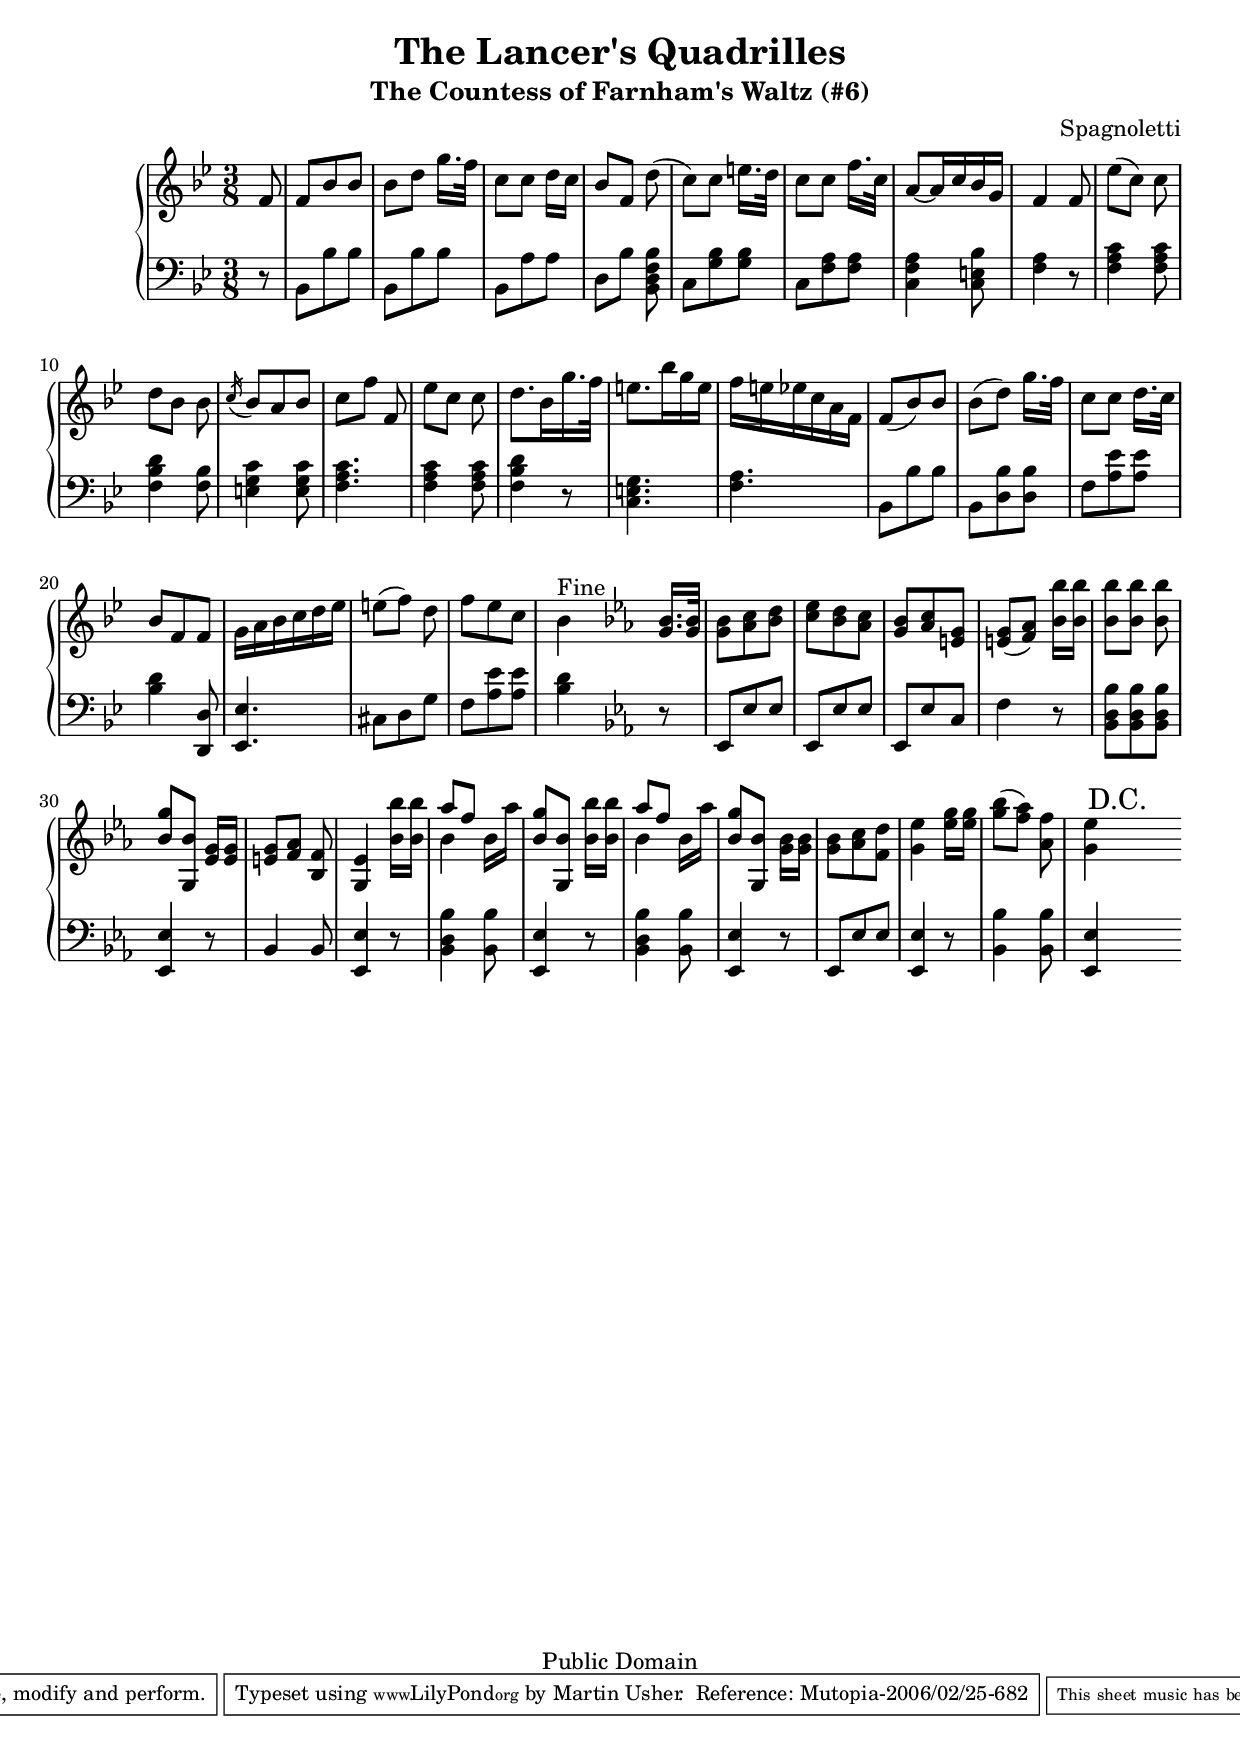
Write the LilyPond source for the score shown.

\header {
  title = "The Lancer's Quadrilles"
  subtitle = "The Countess of Farnham's Waltz (#6)"
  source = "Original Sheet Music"
  composer = "Spagnoletti"
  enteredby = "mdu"
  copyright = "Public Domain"
  
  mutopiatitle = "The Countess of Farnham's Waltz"
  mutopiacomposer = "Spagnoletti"
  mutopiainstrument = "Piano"
  date = "c1860"
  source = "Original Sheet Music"
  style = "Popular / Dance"
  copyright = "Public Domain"
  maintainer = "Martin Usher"
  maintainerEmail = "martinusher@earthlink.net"
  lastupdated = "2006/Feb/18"
 
  texidoc = "This is the last of a set of six dances publised in the mid 1800s.

  The title page text reads:-
  
  The Lancer's Quadrilles', or 'Duval (of Dublin)'s Second Set', Seventh Edition
  Containing Les Graces, Lodoiska, La Dorset, La Native & Les Lanciers with proper
  figures in French and English, as Danced at Almack's London (and at the Rotunda,
  Dublin), to which is added A New Waltz, by Sigr Spagnoletti and the Stop Waltz,
  respectfully dedicated to the Countess of Farnham.
  
  NB The Public are particularily cautioned against spurious Copies of this
  Work & are requested to observe that no other set can contain the whole
  of the Original Tunes but those bearing the Signature of....."

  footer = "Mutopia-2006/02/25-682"
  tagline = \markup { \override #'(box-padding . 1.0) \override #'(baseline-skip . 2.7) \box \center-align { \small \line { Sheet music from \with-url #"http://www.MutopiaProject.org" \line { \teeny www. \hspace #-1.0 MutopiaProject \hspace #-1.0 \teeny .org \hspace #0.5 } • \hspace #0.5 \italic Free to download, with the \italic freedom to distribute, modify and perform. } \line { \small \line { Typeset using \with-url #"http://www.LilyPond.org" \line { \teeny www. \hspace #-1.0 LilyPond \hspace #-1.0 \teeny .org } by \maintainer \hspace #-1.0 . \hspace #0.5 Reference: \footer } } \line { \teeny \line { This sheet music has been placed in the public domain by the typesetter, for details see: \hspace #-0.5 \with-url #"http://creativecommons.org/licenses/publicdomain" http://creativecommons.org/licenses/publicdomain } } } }
}

\version "2.6.0"

PianoRH = \relative c' {
	\clef treble
	\key bes \major
	\time 3/8
	
	\partial 8 f8 						|
	f bes bes						|
	bes[ d] g16.[ f32]					|
	c8[ c] d16[ c]						|
	bes8[ f] d'(						|
	c[) c] e16.[ d32]					|
	c8[ c] f16.[ c32]					|
	
	a8[ ~ a16 c bes g]					|
	f4 \bar ":|:" f8					|
	ees'[( c]) c						|
	d[ bes] bes						|
	\acciaccatura c16 bes8 a bes				|
	c[ f] f,						|
	ees'[ c] c						|
	
	d8.[ bes16 g'16. f32]					|
	e8.[ bes'16 g e]					|
	f[ e ees c a f]						|
	f8( bes) bes						|
	bes[( d]) g16. f32					|
	c8[ c] d16.[ c32]					|
	bes8 f f						|
	
	g16 a bes c d ees					|
	e8[( f]) d						|
	f ees c							|
	bes4^\markup { "Fine" } \bar ":|:"
		\key ees \major < g bes >16. < g bes >32 	|
	< g bes >8 < aes c > < bes d >				|
	< c ees > < bes d > < aes c >				|
	< g bes > < aes c > < e g >				|
	
	< e g >[( < f aes >]) < bes bes' >16 < bes bes' >	|
	< bes bes' >8[ < bes bes' >8] < bes bes' >		|
	< bes g' >[ < g, bes' >] < ees' g >16 < ees g >		|
	< e g >8[ < f aes >] < bes, f' >			|
	< g ees' >4 \bar ":|:"
		< bes' bes' >16 < bes bes' >			|
	<< \stemDown bes4 \\ \stemUp { aes'8[ f8] } >>
		bes,16[ aes']					|
	\stemUp < bes, g' >8[ < g, bes' >]
		\stemDown < bes' bes' >16[ < bes bes' >16]	|

	<< \stemDown bes4 \\ \stemUp { aes'8[ f8] } >>
		bes,16[ aes']					|
	\stemUp < bes, g' >8[ < g, bes' >]
		\stemDown < g' bes >16[ < g bes >16]		|
	< g bes >8 < aes c > < f d' >				|
	< g ees' >4 < ees' g >16[ < ees g >16]			|
	< g bes >8[( < f aes >]) < aes, f' >			|
	< g ees' >4 \bar ":|" \mark \markup "D.C." 
	\cadenzaOn s8
}

PianoLH = \relative c {
	\clef bass
	\key bes \major
	\time 3/8
	
	\partial 8 r8 						|
	bes8 bes' bes						|
	bes, bes' bes						|
	bes, a' a						|
	d,[ bes'] < bes, d f bes >				|
	c < g' bes > < g bes >					|
	c, < f a > < f a >					|
	
	< c f a >4 < c e bes' >8				|
	< f a >4 \bar ":|:" r8					|
	< f a c >4 < f a c >8					|
	< f bes d >4 < f bes >8					|
	< e g c >4 < e g c >8					|
	< f a c >4.						|
	< f a c >4 < f a c >8					|
	
	< f bes d >4 r8						|
	< c e g >4.						|
	< f a >4.						|
	bes,8 bes' bes						|
	bes, < d bes' > < d bes' >				|
	f < a ees' > < a ees' >					|
	< bes d >4 < d,, d' >8					|
	
	< ees ees' >4.						|
	cis'8 d g						|
	f < a ees' > < a ees' >					|
	< bes d >4
		\bar ":|:" \key ees \major r8			|
	ees,,8 ees' ees						|
	ees, ees' ees						|
	ees, ees' c						|
	
	f4 r8							|
	< bes, d bes' >8 < bes d bes' > < bes d bes' >		|
	< ees, ees' >4 r8					|
	bes'4 bes8						|
	< ees, ees' >4 \bar ":|:" r8				|
	< bes' d bes' >4 < bes bes' >8				|
	< ees, ees' >4 r8					|
	
	< bes' d bes' >4 < bes bes' >8				|
	< ees, ees' >4 r8					|
	ees8 ees' ees						|
	< ees, ees' >4 r8					|
	< bes' bes' >4 < bes bes' >8				|
	< ees, ees' >4 \bar ":|" \cadenzaOn s8
}

\paper {
  betweensystempadding = #1
  raggedbottom=##f
  raggedlastbottom=##f
}

  \score {
       \context PianoStaff
       <<
		\context Staff=upper \PianoRH
		\context Staff=lower \PianoLH
		>>
  
	\midi {
		\tempo 8=120
	}
	
   \layout {
         }
}


